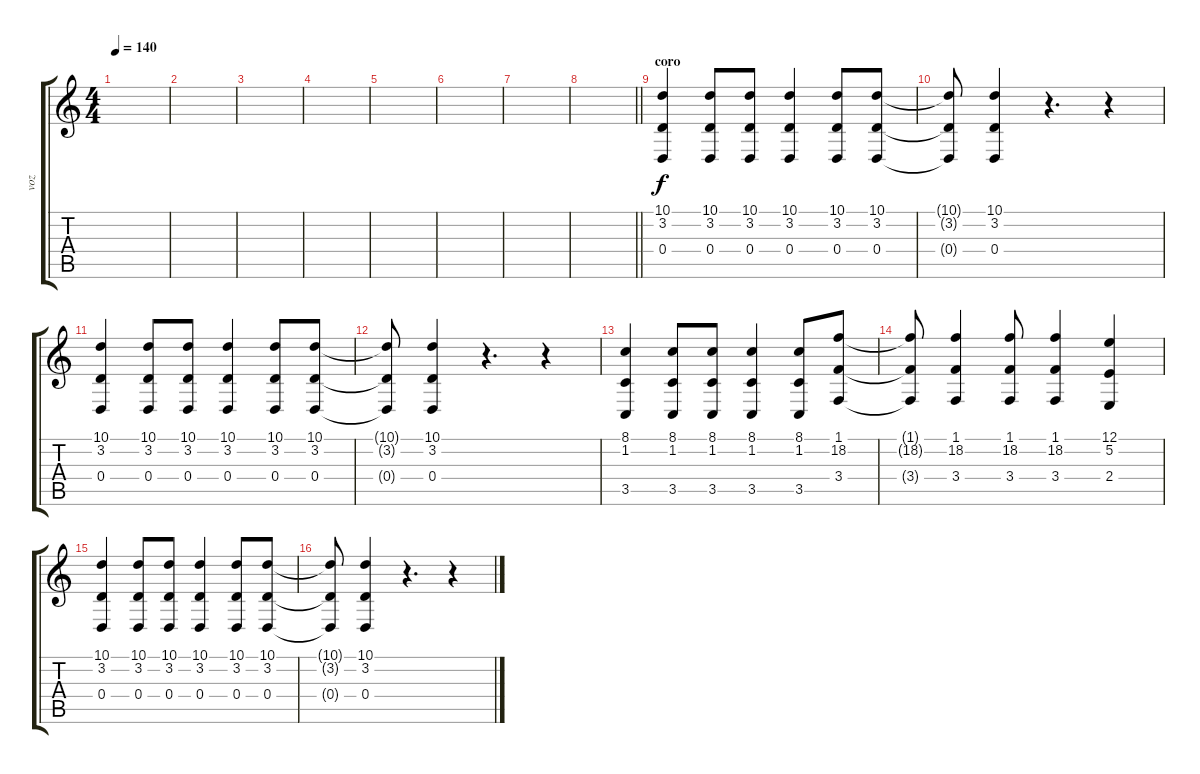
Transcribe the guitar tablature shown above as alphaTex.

\track ("voz" "voz") {instrument choiraahs}
\staff {score tabs}
\tuning (E4 B3 G3 D3 A2 E2) {hide}
\ts (4 4)
\tempo 140
\clef g2
\ks c
|
|
|
|
|
|
|
\barLineRight lightlight
|
\section ("" "coro")
(10.1 3.2 0.4).4 (10.1 3.2 0.4).8 (10.1 3.2 0.4).8 (10.1 3.2 0.4).4 (10.1 3.2 0.4).8 (10.1 3.2 0.4).8 |
(10.1{t} 3.2{t} 0.4{t}).8 (10.1 3.2 0.4).4 r.4{d} r.4 |
(10.1 3.2 0.4).4 (10.1 3.2 0.4).8 (10.1 3.2 0.4).8 (10.1 3.2 0.4).4 (10.1 3.2 0.4).8 (10.1 3.2 0.4).8 |
(10.1{t} 3.2{t} 0.4{t}).8 (10.1 3.2 0.4).4 r.4{d} r.4 |
(8.1 1.2 3.5).4 (8.1 1.2 3.5).8 (8.1 1.2 3.5).8 (8.1 1.2 3.5).4 (8.1 1.2 3.5).8 (1.1 18.2 3.4).8 |
(1.1{t} 18.2{t} 3.4{t}).8 (1.1 18.2 3.4).4 (1.1 18.2 3.4).8 (1.1 18.2 3.4).4 (12.1 5.2 2.4).4 |
(10.1 3.2 0.4).4 (10.1 3.2 0.4).8 (10.1 3.2 0.4).8 (10.1 3.2 0.4).4 (10.1 3.2 0.4).8 (10.1 3.2 0.4).8 |
(10.1{t} 3.2{t} 0.4{t}).8 (10.1 3.2 0.4).4 r.4{d} r.4
